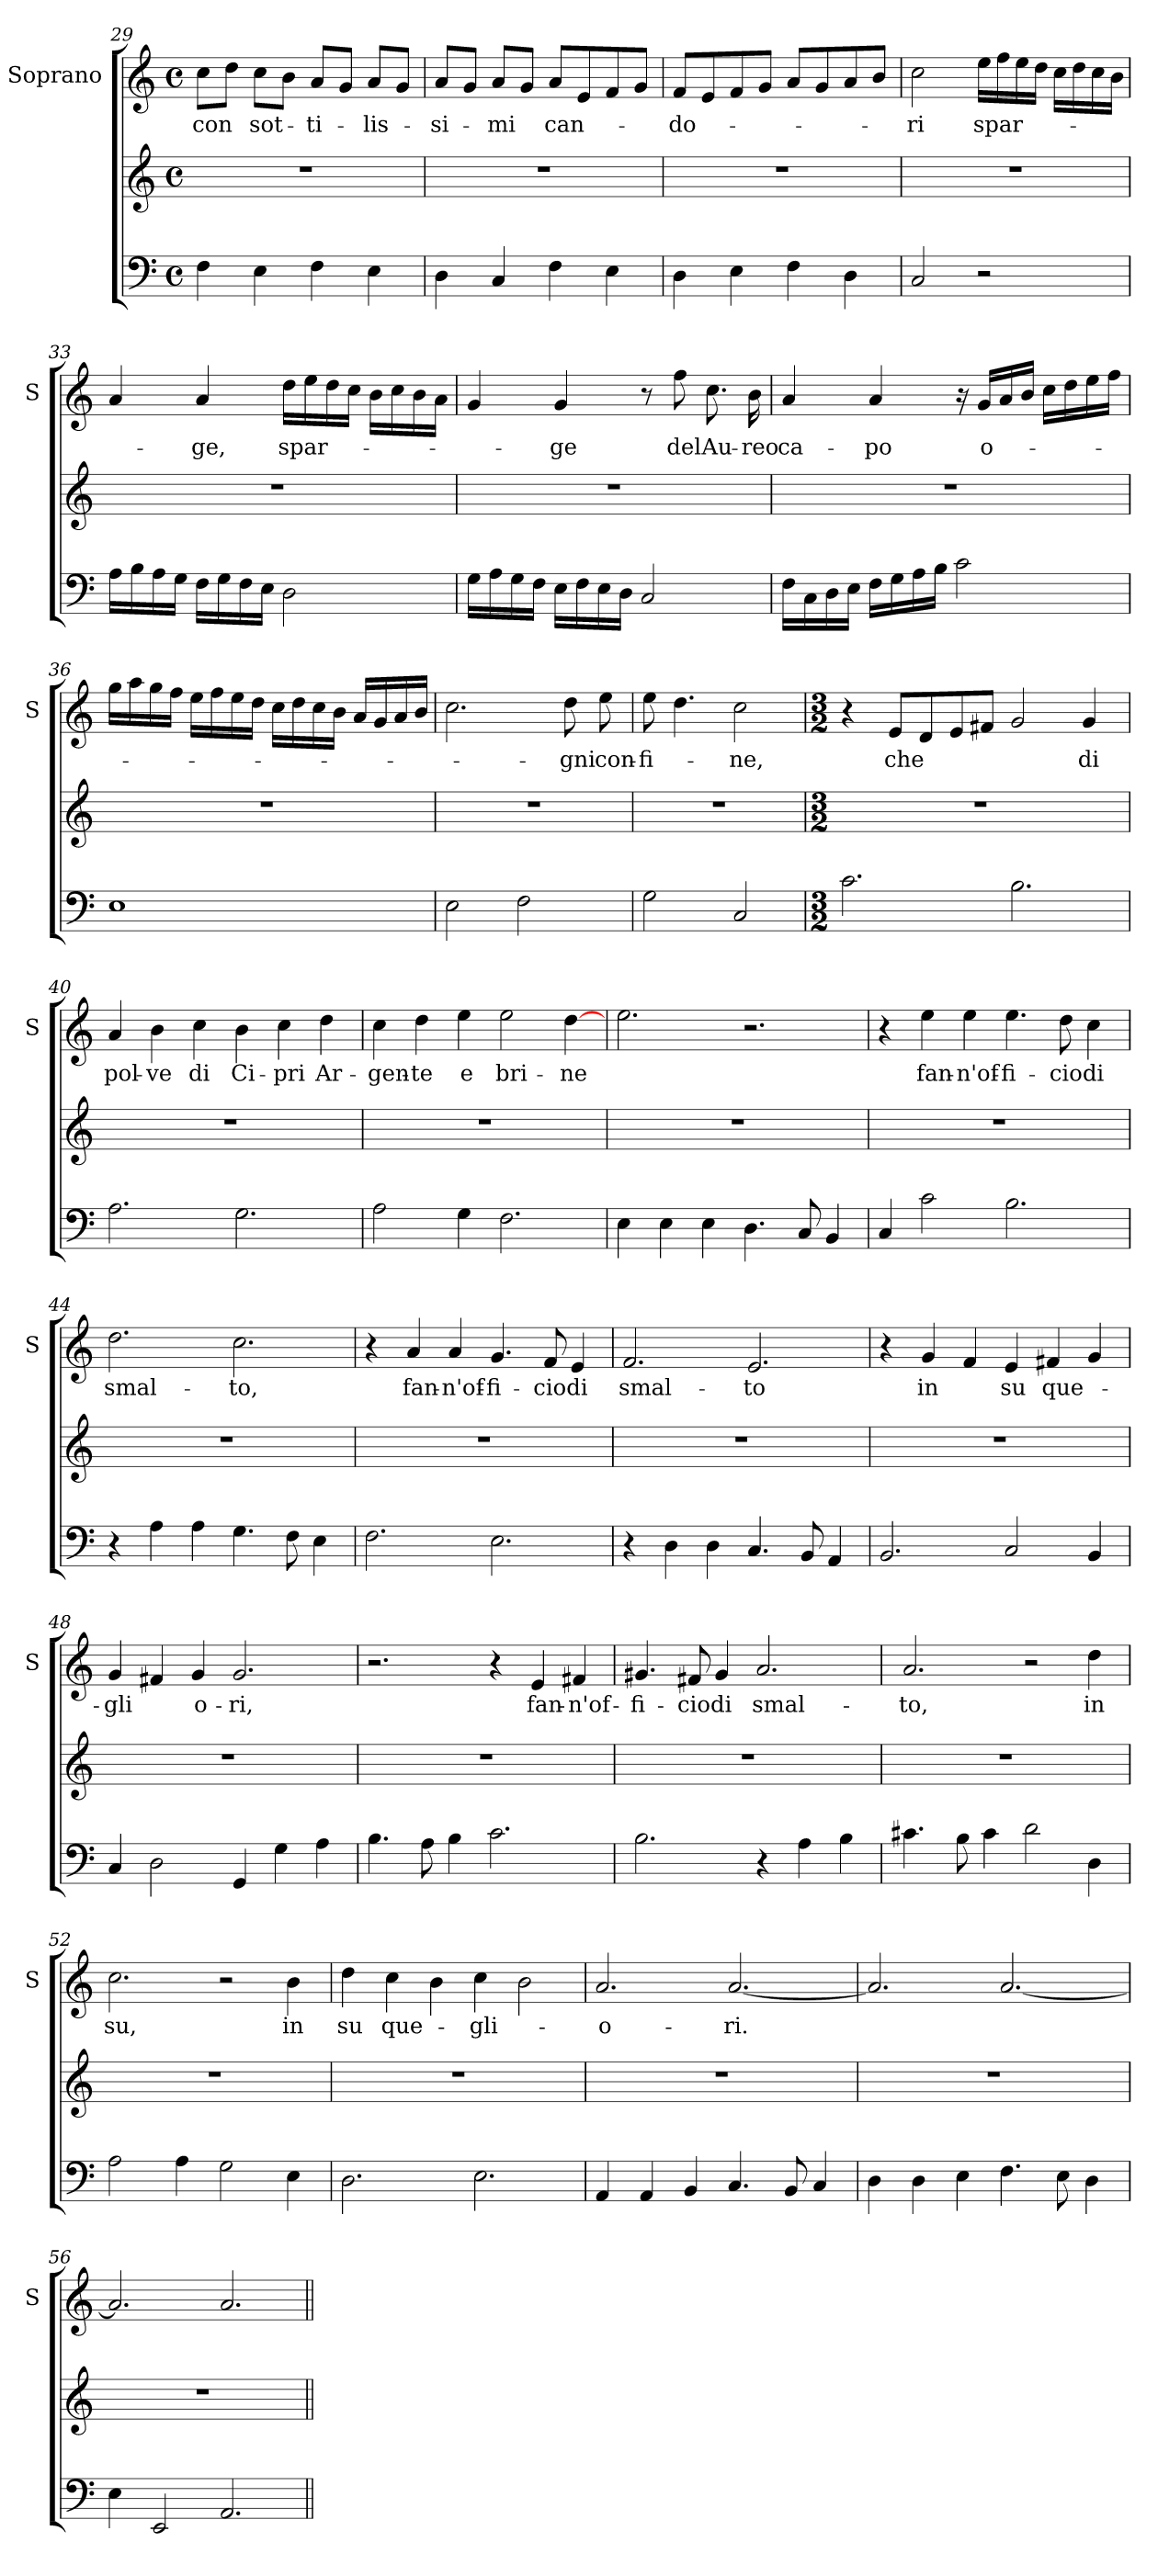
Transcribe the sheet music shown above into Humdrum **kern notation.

**kern	**kern	**kern	**text
*part2	*part2	*part1	*part1
*staff3	*staff2	*staff1	*staff1
*	*	*I"Soprano	*
*	*	*I'S	*
*clefF4	*clefG2	*clefG2	*
*k[]	*k[]	*k[]	*
*C:	*C:	*C:	*
*M4/4	*M4/4	*M4/4	*
*met(c)	*met(c)	*met(c)	*
=29	=29	=29	=29
!	!	!	!LO:LY:b
4F\	1r	8cc\L	con
.	.	8dd\J	.
!	!	!	!LO:LY:b
4E\	.	8cc\L	sot-
.	.	8b\J	.
!	!	!	!LO:LY:b
4F\	.	8a/L	-ti-
.	.	8g/J	.
!	!	!	!LO:LY:b
4E\	.	8a/L	-lis-
.	.	8g/J	.
=30	=30	=30	=30
!	!	!	!LO:LY:b
4D\	1r	8a/L	-si-
.	.	8g/J	.
!	!	!	!LO:LY:b
4C/	.	8a/L	-mi
.	.	8g/J	.
!	!	!	!LO:LY:b
4F\	.	8a/L	can-
.	.	8e/	.
4E\	.	8f/	.
.	.	8g/J	.
!!LO:PB:g=z
=31	=31	=31	=31
!	!	!	!LO:LY:b
4D\	1r	8f/L	-do-
.	.	8e/	.
4E\	.	8f/	.
.	.	8g/J	.
4F\	.	8a/L	.
.	.	8g/	.
4D\	.	8a/	.
.	.	8b/J	.
=32	=32	=32	=32
!	!	!	!LO:LY:b
2C/	1r	2cc\	-ri
!	!	!	!LO:LY:b
2r	.	16ee\LL	spar-
.	.	16ff\	.
.	.	16ee\	.
.	.	16dd\JJ	.
.	.	16cc\LL	.
.	.	16dd\	.
.	.	16cc\	.
.	.	16b\JJ	.
=33	=33	=33	=33
16A\LL	1r	4a/	.
16B\	.	.	.
16A\	.	.	.
16G\JJ	.	.	.
!	!	!	!LO:LY:b
16F\LL	.	4a/	-ge,
16G\	.	.	.
16F\	.	.	.
16E\JJ	.	.	.
!	!	!	!LO:LY:b
2D\	.	16dd\LL	spar-
.	.	16ee\	.
.	.	16dd\	.
.	.	16cc\JJ	.
.	.	16b\LL	.
.	.	16cc\	.
.	.	16b\	.
.	.	16a\JJ	.
!!LO:LB:g=z
=34	=34	=34	=34
16G\LL	1r	4g/	.
16A\	.	.	.
16G\	.	.	.
16F\JJ	.	.	.
!	!	!	!LO:LY:b
16E\LL	.	4g/	-ge
16F\	.	.	.
16E\	.	.	.
16D\JJ	.	.	.
2C/	.	8r	.
!	!	!	!LO:LY:b
.	.	8ff\	del
!	!	!	!LO:LY:b
.	.	8.cc\	Au-
!	!	!	!LO:LY:b
.	.	16b\	-reo
=35	=35	=35	=35
!	!	!	!LO:LY:b
16F\LL	1r	4a/	ca-
16C\	.	.	.
16D\	.	.	.
16E\JJ	.	.	.
!	!	!	!LO:LY:b
16F\LL	.	4a/	-po
16G\	.	.	.
16A\	.	.	.
16B\JJ	.	.	.
2c\	.	16r	.
!	!	!	!LO:LY:b
.	.	16g/LL	o-
.	.	16a/	.
.	.	16b/JJ	.
.	.	16cc\LL	.
.	.	16dd\	.
.	.	16ee\	.
.	.	16ff\JJ	.
=36	=36	=36	=36
1E	1r	16gg\LL	.
.	.	16aa\	.
.	.	16gg\	.
.	.	16ff\JJ	.
.	.	16ee\LL	.
.	.	16ff\	.
.	.	16ee\	.
.	.	16dd\JJ	.
.	.	16cc\LL	.
.	.	16dd\	.
.	.	16cc\	.
.	.	16b\JJ	.
.	.	16a/LL	.
.	.	16g/	.
.	.	16a/	.
.	.	16b/JJ	.
!!LO:LB:g=z
=37	=37	=37	=37
2E\	1r	2.cc\	.
2F\	.	.	.
!	!	!	!LO:LY:b
.	.	8dd\	-gni
!	!	!	!LO:LY:b
.	.	8ee\	con-
=38	=38	=38	=38
!	!	!	!LO:LY:b
2G\	1r	8ee\	-fi-
.	.	4.dd\	.
!	!	!	!LO:LY:b
2C/	.	2cc\	-ne,
=39	=39	=39	=39
*M3/2	*M3/2	*M3/2	*
2.c\	1.r	4r	.
!	!	!	!LO:LY:b
.	.	8e/L	che
.	.	8d/	.
.	.	8e/	.
.	.	8f#X/J	.
2.B\	.	2g/	.
!	!	!	!LO:LY:b
.	.	4g/	di
=40	=40	=40	=40
!	!	!	!LO:LY:b
2.A\	1.r	4a/	pol-
!	!	!	!LO:LY:b
.	.	4b\	-ve
!	!	!	!LO:LY:b
.	.	4cc\	di
!	!	!	!LO:LY:b
2.G\	.	4b\	Ci-
!	!	!	!LO:LY:b
.	.	4cc\	-pri
!	!	!	!LO:LY:b
.	.	4dd\	Ar-
=41	=41	=41	=41
!	!	!	!LO:LY:b
2A\	1.r	4cc\	-gen-
!	!	!	!LO:LY:b
.	.	4dd\	-te
!	!	!	!LO:LY:b
4G\	.	4ee\	e
!	!	!	!LO:LY:b
2.F\	.	2ee\	bri-
!	!	!	!LO:LY:b
.	.	[4dd\	-ne
!!LO:LB:g=z
=42	=42	=42	=42
4E\	1.r	2.ee\	.
4E\	.	.	.
4E\	.	.	.
4.D\	.	2.r	.
8C/	.	.	.
4BB/	.	.	.
=43	=43	=43	=43
4C/	1.r	4r	.
!	!	!	!LO:LY:b
2c\	.	4ee\	fan-
!	!	!	!LO:LY:b
.	.	4ee\	-n'of-
!	!	!	!LO:LY:b
2.B\	.	4.ee\	-fi-
!	!	!	!LO:LY:b
.	.	8dd\	-cio
!	!	!	!LO:LY:b
.	.	4cc\	di
=44	=44	=44	=44
!	!	!	!LO:LY:b
4r	1.r	2.dd\	smal-
4A\	.	.	.
4A\	.	.	.
!	!	!	!LO:LY:b
4.G\	.	2.cc\	-to,
8F\	.	.	.
4E\	.	.	.
=45	=45	=45	=45
2.F\	1.r	4r	.
!	!	!	!LO:LY:b
.	.	4a/	fan-
!	!	!	!LO:LY:b
.	.	4a/	-n'of-
!	!	!	!LO:LY:b
2.E\	.	4.g/	-fi-
!	!	!	!LO:LY:b
.	.	8f/	-cio
!	!	!	!LO:LY:b
.	.	4e/	di
=46	=46	=46	=46
!	!	!	!LO:LY:b
4r	1.r	2.f/	smal-
4D\	.	.	.
4D\	.	.	.
!	!	!	!LO:LY:b
4.C/	.	2.e/	-to
8BB/	.	.	.
4AA/	.	.	.
!!LO:PB:g=z
=47	=47	=47	=47
2.BB/	1.r	4r	.
!	!	!	!LO:LY:b
.	.	4g/	in
.	.	4f/	.
!	!	!	!LO:LY:b
2C/	.	4e/	su
!	!	!	!LO:LY:b
.	.	4f#X/	que-
4BB/	.	4g/	.
=48	=48	=48	=48
!	!	!	!LO:LY:b
4C/	1.r	4g/	-gli
2D\	.	4f#X/	.
!	!	!	!LO:LY:b
.	.	4g/	o-
!	!	!	!LO:LY:b
4GG/	.	2.g/	-ri,
4G\	.	.	.
4A\	.	.	.
=49	=49	=49	=49
4.B\	1.r	2.r	.
8A\	.	.	.
4B\	.	.	.
2.c\	.	4r	.
!	!	!	!LO:LY:b
.	.	4e/	fan-
!	!	!	!LO:LY:b
.	.	4f#X/	-n'of-
=50	=50	=50	=50
!	!	!	!LO:LY:b
2.B\	1.r	4.g#X/	-fi-
!	!	!	!LO:LY:b
.	.	8f#X/	-cio
!	!	!	!LO:LY:b
.	.	4g#/	di
!	!	!	!LO:LY:b
4r	.	2.a/	smal-
4A\	.	.	.
4B\	.	.	.
=51	=51	=51	=51
!	!	!	!LO:LY:b
4.c#X\	1.r	2.a/	-to,
8B\	.	.	.
4c#\	.	.	.
2d\	.	2r	.
!	!	!	!LO:LY:b
4D\	.	4dd\	in
!!LO:LB:g=z
=52	=52	=52	=52
!	!	!	!LO:LY:b
2A\	1.r	2.cc\	su,
4A\	.	.	.
2G\	.	2r	.
!	!	!	!LO:LY:b
4E\	.	4b\	in
=53	=53	=53	=53
!	!	!	!LO:LY:b
2.D\	1.r	4dd\	su
!	!	!	!LO:LY:b
.	.	4cc\	que-
.	.	4b\	.
!	!	!	!LO:LY:b
2.E\	.	4cc\	-gli-
.	.	2b\	.
=54	=54	=54	=54
!	!	!	!LO:LY:b
4AA/	1.r	2.a/	-o-
4AA/	.	.	.
4BB/	.	.	.
!	!	!	!LO:LY:b
4.C/	.	[2.a/	-ri.
8BB/	.	.	.
4C/	.	.	.
=55	=55	=55	=55
4D\	1.r	2.a/]	.
4D\	.	.	.
4E\	.	.	.
4.F\	.	[2.a/	.
8E\	.	.	.
4D\	.	.	.
=56	=56	=56	=56
4E\	1.r	2.a/]	.
2EE/	.	.	.
2.AA/	.	2.a/	.
=||	=||	=||	=||
*-	*-	*-	*-
